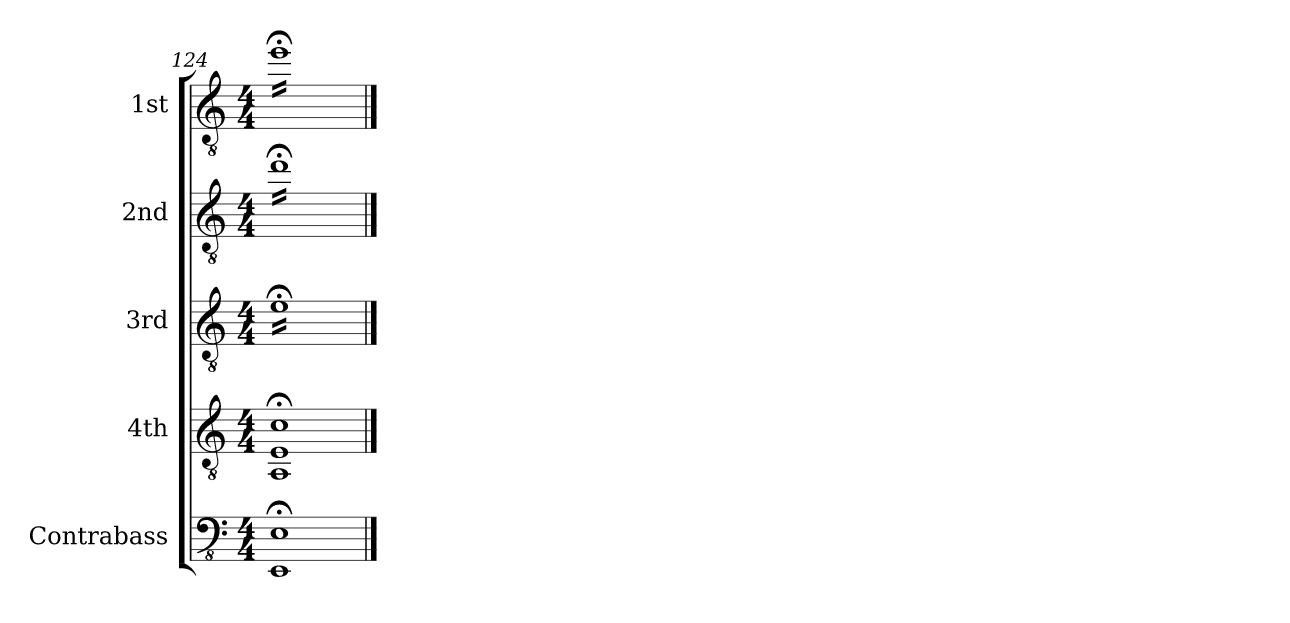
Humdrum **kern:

**kern	**kern	**kern	**kern	**kern
*part5	*part4	*part3	*part2	*part1
*staff5	*staff4	*staff3	*staff2	*staff1
*I"Contrabass	*I"4th	*I"3rd	*I"2nd	*I"1st
*I'C.B	*	*	*	*
*clefFv4	*clefGv2	*clefGv2	*clefGv2	*clefGv2
*k[]	*k[]	*k[]	*k[]	*k[]
*M4/4	*M4/4	*M4/4	*M4/4	*M4/4
=124	=124	=124	=124	=124
*	*	*tremolo	*	*
*	*	*	*tremolo	*
*	*	*	*	*tremolo
1EEE;< 1EE;<	1AA;< 1E;< 1c;<	16e;<LL	16dd;<LL	16ee;<LL
.	.	16e;<	16dd;<	16ee;<
.	.	16e;<	16dd;<	16ee;<
.	.	16e;<	16dd;<	16ee;<
.	.	16e;<	16dd;<	16ee;<
.	.	16e;<	16dd;<	16ee;<
.	.	16e;<	16dd;<	16ee;<
.	.	16e;<	16dd;<	16ee;<
.	.	16e;<	16dd;<	16ee;<
.	.	16e;<	16dd;<	16ee;<
.	.	16e;<	16dd;<	16ee;<
.	.	16e;<	16dd;<	16ee;<
.	.	16e;<	16dd;<	16ee;<
.	.	16e;<	16dd;<	16ee;<
.	.	16e;<	16dd;<	16ee;<
.	.	16e;<JJ	16dd;<JJ	16ee;<JJ
*	*	*	*	*Xtremolo
*	*	*	*Xtremolo	*
*	*	*Xtremolo	*	*
==	==	==	==	==
*-	*-	*-	*-	*-
